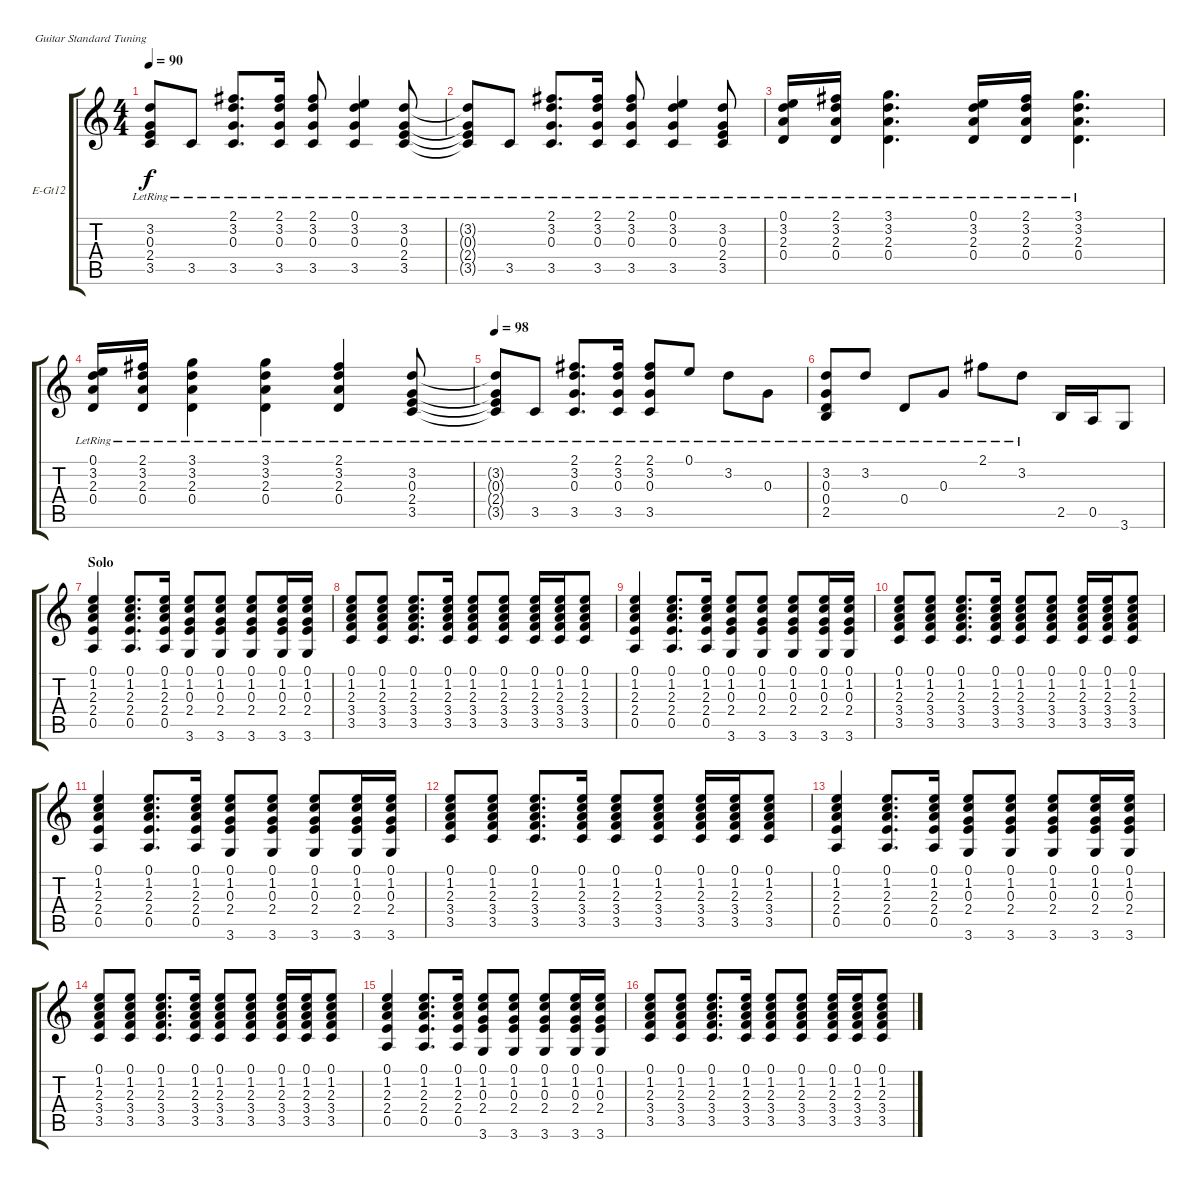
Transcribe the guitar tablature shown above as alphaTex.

\defaultSystemsLayout 4
\bracketExtendMode groupsimilarinstruments
\firstSystemTrackNameOrientation horizontal
\otherSystemsTrackNameOrientation horizontal
\track ("12 Str. Elec (Page)" "E-Gt12") {instrument electricguitarclean}
\staff {score tabs}
\tuning (E4 B3 G3 D3 A2 E2)
\ts (4 4)
\tempo 90
\clef g2
\ks c
(3.5{lr t} 2.4{lr t} 0.3{lr t} 3.2{lr t}).8{dy f} 3.5{lr}.8 (3.5{lr} 0.3{lr} 3.2{lr} 2.1{lr}).8{d} (2.1{lr} 3.5{lr} 0.3{lr} 3.2{lr}).16 (2.1{lr} 3.5{lr} 0.3{lr} 3.2{lr}).8 (0.1{lr} 3.5{lr} 0.3{lr} 3.2{lr}).4 (3.2{lr} 3.5{lr} 0.3{lr} 2.4{lr}).8 |
(3.5{lr t} 2.4{lr t} 0.3{lr t} 3.2{lr t}).8 3.5{lr}.8 (3.5{lr} 0.3{lr} 3.2{lr} 2.1{lr}).8{d} (2.1{lr} 3.5{lr} 0.3{lr} 3.2{lr}).16 (2.1{lr} 3.5{lr} 0.3{lr} 3.2{lr}).8 (0.1{lr} 3.5{lr} 0.3{lr} 3.2{lr}).4 (3.2{lr} 3.5{lr} 0.3{lr} 2.4{lr}).8 |
(0.1{lr} 0.4{lr} 2.3{lr} 3.2{lr}).16 (2.1{lr} 0.4{lr} 2.3{lr} 3.2{lr}).16 (3.1{lr} 3.2{lr} 2.3{lr} 0.4{lr}).4{d} (0.1{lr} 0.4{lr} 2.3{lr} 3.2{lr}).16 (2.1{lr} 0.4{lr} 2.3{lr} 3.2{lr}).16 (3.1{lr} 3.2{lr} 2.3{lr} 0.4{lr}).4{d} |
(0.1{lr} 0.4{lr} 2.3{lr} 3.2{lr}).16 (2.1{lr} 0.4{lr} 2.3{lr} 3.2{lr}).16 (3.1{lr} 3.2{lr} 2.3{lr} 0.4{lr}).4 (3.1{lr} 3.2{lr} 2.3{lr} 0.4{lr}).4 (0.4{lr} 2.3{lr} 3.2{lr} 2.1{lr}).4 (3.2{lr} 0.3{lr} 2.4{lr} 3.5{lr}).8 |
\tempo 98
(3.5{lr t} 2.4{lr t} 0.3{lr t} 3.2{lr t}).8 3.5{lr}.8 (3.5{lr} 0.3{lr} 3.2{lr} 2.1{lr}).8{d} (2.1{lr} 3.2{lr} 0.3{lr} 3.5{lr}).16 (2.1{lr} 3.2{lr} 0.3{lr} 3.5{lr}).8 0.1{lr}.8 3.2{lr}.8 0.3{lr}.8 |
(3.2{lr} 2.5{lr} 0.3{lr} 0.4{lr}).8 3.2{lr}.8 0.4{lr}.8 0.3{lr}.8 2.1{lr}.8 3.2{lr}.8 2.5.16 0.5.16 3.6.8 |
\section ("" "Solo")
(0.5 2.4 2.3 1.2 0.1).4 (0.1 1.2 2.3 2.4 0.5).8{d} (0.1 1.2 2.3 2.4 0.5).16 (0.1 1.2 0.3 2.4 3.6).8 (0.1 1.2 0.3 2.4 3.6).8 (0.1 1.2 0.3 2.4 3.6).8 (0.1 1.2 0.3 2.4 3.6).16 (0.1 1.2 0.3 2.4 3.6).16 |
(0.1 1.2 2.3 3.4 3.5).8 (0.1 1.2 2.3 3.4 3.5).8 (0.1 1.2 2.3 3.4 3.5).8{d} (0.1 1.2 2.3 3.4 3.5).16 (0.1 1.2 2.3 3.4 3.5).8 (0.1 1.2 2.3 3.4 3.5).8 (0.1 1.2 2.3 3.4 3.5).16 (0.1 1.2 2.3 3.4 3.5).16 (0.1 1.2 2.3 3.4 3.5).8 |
(0.5 2.4 2.3 1.2 0.1).4 (0.1 1.2 2.3 2.4 0.5).8{d} (0.1 1.2 2.3 2.4 0.5).16 (0.1 1.2 0.3 2.4 3.6).8 (0.1 1.2 0.3 2.4 3.6).8 (0.1 1.2 0.3 2.4 3.6).8 (0.1 1.2 0.3 2.4 3.6).16 (0.1 1.2 0.3 2.4 3.6).16 |
(0.1 1.2 2.3 3.4 3.5).8 (0.1 1.2 2.3 3.4 3.5).8 (0.1 1.2 2.3 3.4 3.5).8{d} (0.1 1.2 2.3 3.4 3.5).16 (0.1 1.2 2.3 3.4 3.5).8 (0.1 1.2 2.3 3.4 3.5).8 (0.1 1.2 2.3 3.4 3.5).16 (0.1 1.2 2.3 3.4 3.5).16 (0.1 1.2 2.3 3.4 3.5).8 |
(0.5 2.4 2.3 1.2 0.1).4 (0.1 1.2 2.3 2.4 0.5).8{d} (0.1 1.2 2.3 2.4 0.5).16 (0.1 1.2 0.3 2.4 3.6).8 (0.1 1.2 0.3 2.4 3.6).8 (0.1 1.2 0.3 2.4 3.6).8 (0.1 1.2 0.3 2.4 3.6).16 (0.1 1.2 0.3 2.4 3.6).16 |
(0.1 1.2 2.3 3.4 3.5).8 (0.1 1.2 2.3 3.4 3.5).8 (0.1 1.2 2.3 3.4 3.5).8{d} (0.1 1.2 2.3 3.4 3.5).16 (0.1 1.2 2.3 3.4 3.5).8 (0.1 1.2 2.3 3.4 3.5).8 (0.1 1.2 2.3 3.4 3.5).16 (0.1 1.2 2.3 3.4 3.5).16 (0.1 1.2 2.3 3.4 3.5).8 |
(0.5 2.4 2.3 1.2 0.1).4 (0.1 1.2 2.3 2.4 0.5).8{d} (0.1 1.2 2.3 2.4 0.5).16 (0.1 1.2 0.3 2.4 3.6).8 (0.1 1.2 0.3 2.4 3.6).8 (0.1 1.2 0.3 2.4 3.6).8 (0.1 1.2 0.3 2.4 3.6).16 (0.1 1.2 0.3 2.4 3.6).16 |
(0.1 1.2 2.3 3.4 3.5).8 (0.1 1.2 2.3 3.4 3.5).8 (0.1 1.2 2.3 3.4 3.5).8{d} (0.1 1.2 2.3 3.4 3.5).16 (0.1 1.2 2.3 3.4 3.5).8 (0.1 1.2 2.3 3.4 3.5).8 (0.1 1.2 2.3 3.4 3.5).16 (0.1 1.2 2.3 3.4 3.5).16 (0.1 1.2 2.3 3.4 3.5).8 |
(0.5 2.4 2.3 1.2 0.1).4 (0.1 1.2 2.3 2.4 0.5).8{d} (0.1 1.2 2.3 2.4 0.5).16 (0.1 1.2 0.3 2.4 3.6).8 (0.1 1.2 0.3 2.4 3.6).8 (0.1 1.2 0.3 2.4 3.6).8 (0.1 1.2 0.3 2.4 3.6).16 (0.1 1.2 0.3 2.4 3.6).16 |
(0.1 1.2 2.3 3.4 3.5).8 (0.1 1.2 2.3 3.4 3.5).8 (0.1 1.2 2.3 3.4 3.5).8{d} (0.1 1.2 2.3 3.4 3.5).16 (0.1 1.2 2.3 3.4 3.5).8 (0.1 1.2 2.3 3.4 3.5).8 (0.1 1.2 2.3 3.4 3.5).16 (0.1 1.2 2.3 3.4 3.5).16 (0.1 1.2 2.3 3.4 3.5).8
